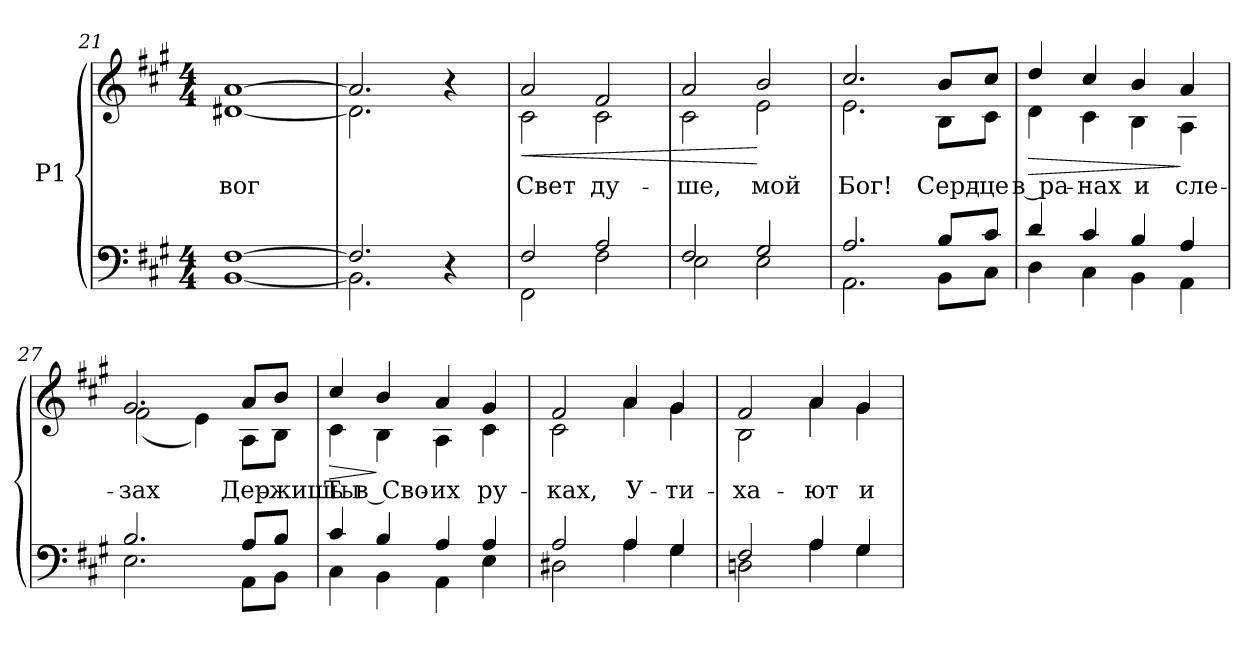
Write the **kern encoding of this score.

**kern	**kern	**text	**dynam
*part1	*part1	*part1	*part1
*staff2	*staff1	*staff1	*staff1/2
*I"P1	*	*	*
*clefF4	*clefG2	*	*
*k[f#c#g#]	*k[f#c#g#]	*	*
*f#:	*f#:	*	*
*M4/4	*M4/4	*	*
=21	=21	=21	=21
*^	*	*	*
!	!	!	!LO:LY:b:color=#000000	!
*	*	*^	*	*
[>1F#i	[<1BBi	[>1ai	[<1d#Xi	-вог	.
=22	=22	=22	=22	=22	=22
2.F#i/]	2.BBi\]	2.ai/]	2.d#i\]	.	.
4r	4ryy	4r	4ryy	.	.
=23	=23	=23	=23	=23	=23
!	!	!	!	!LO:LY:b:color=#000000	!LO:HP:b
2F#i/	2FF#i\	2ai/	2c#i\	Свет	<
!	!	!	!	!LO:LY:b:color=#000000	!
2Ai/	2F#i\	2f#i/	2c#i\	ду-	.
=24	=24	=24	=24	=24	=24
!	!	!	!	!LO:LY:b:color=#000000	!
2F#i/	2Ei\	2ai/	2c#i\	-ше,	.
!	!	!	!	!LO:LY:b:color=#000000	!
2G#i/	2Ei\	2bi/	2ei\	мой	[
=25	=25	=25	=25	=25	=25
!	!	!	!	!LO:LY:b:color=#000000	!
2.Ai/	2.AAi\	2.cc#i/	2.ei\	Бог!	.
!	!	!	!	!LO:LY:b:color=#000000	!
8Bi/L	8BBi\L	8bi/L	8Bi\L	Серд-	.
!	!	!	!	!LO:LY:b:color=#000000	!
8c#i/J	8C#i\J	8cc#i/J	8c#i\J	-це	.
!!LO:PB:g=z	!!
=26	=26	=26	=26	=26	=26
!	!	!	!	!LO:LY:b:color=#000000	!LO:HP:b
4di/	4Di\	4ddi/	4di\	в ра-	>
!	!	!	!	!LO:LY:b:color=#000000	!
4c#i/	4C#i\	4cc#i/	4c#i\	-нах	.
!	!	!	!	!LO:LY:b:color=#000000	!
4Bi/	4BBi\	4bi/	4Bi\	и	.
!	!	!	!	!LO:LY:b:color=#000000	!
4Ai/	4AAi\	4ai/	4Ai\	сле-	]
=27	=27	=27	=27	=27	=27
!	!	!	!	!LO:LY:b:color=#000000	!
2.Bi/	2.Ei\	2.g#i/	(2f#i\	-зах	.
.	.	.	4ei\)	.	.
!	!	!	!	!LO:LY:b:color=#000000	!
8Ai/L	8AAi\L	8ai/L	8Ai\L	Дер-	.
!	!	!	!	!LO:LY:b:color=#000000	!
8Bi/J	8BBi\J	8bi/J	8Bi\J	-жишь	.
=28	=28	=28	=28	=28	=28
!	!	!	!	!LO:LY:b:color=#000000	!LO:HP:b
4c#i/	4C#i\	4cc#i/	4c#i\	Ты	>
!	!	!	!	!LO:LY:b:color=#000000	!
4Bi/	4BBi\	4bi/	4Bi\	в Сво-	]
!	!	!	!	!LO:LY:b:color=#000000	!
4Ai/	4AAi\	4ai/	4Ai\	-их	.
!	!	!	!	!LO:LY:b:color=#000000	!
4Ai/	4Ei\	4g#i/	4c#i\	ру-	.
=29	=29	=29	=29	=29	=29
!	!	!	!	!LO:LY:b:color=#000000	!
2Ai/	2D#Xi\	2f#i/	2c#i\	-ках,	.
!	!	!	!	!LO:LY:b:color=#000000	!
4Ai/	4Ai\	4ai/	4ai\	У-	.
!	!	!	!	!LO:LY:b:color=#000000	!
4G#i/	4G#i\	4g#i/	4g#i\	-ти-	.
=30	=30	=30	=30	=30	=30
!	!	!	!	!LO:LY:b:color=#000000	!
2F#i/	2Dni\	2f#i/	2Bi\	-ха-	mp mp
!	!	!	!	!LO:LY:b:color=#000000	!
4Ai/	4Ai\	4ai/	4ai\	-ют	.
!	!	!	!	!LO:LY:b:color=#000000	!
4G#i/	4G#i\	4g#i/	4g#i\	и	.
*v	*v	*	*	*	*
*	*v	*v	*	*
=	=	=	=
*-	*-	*-	*-
